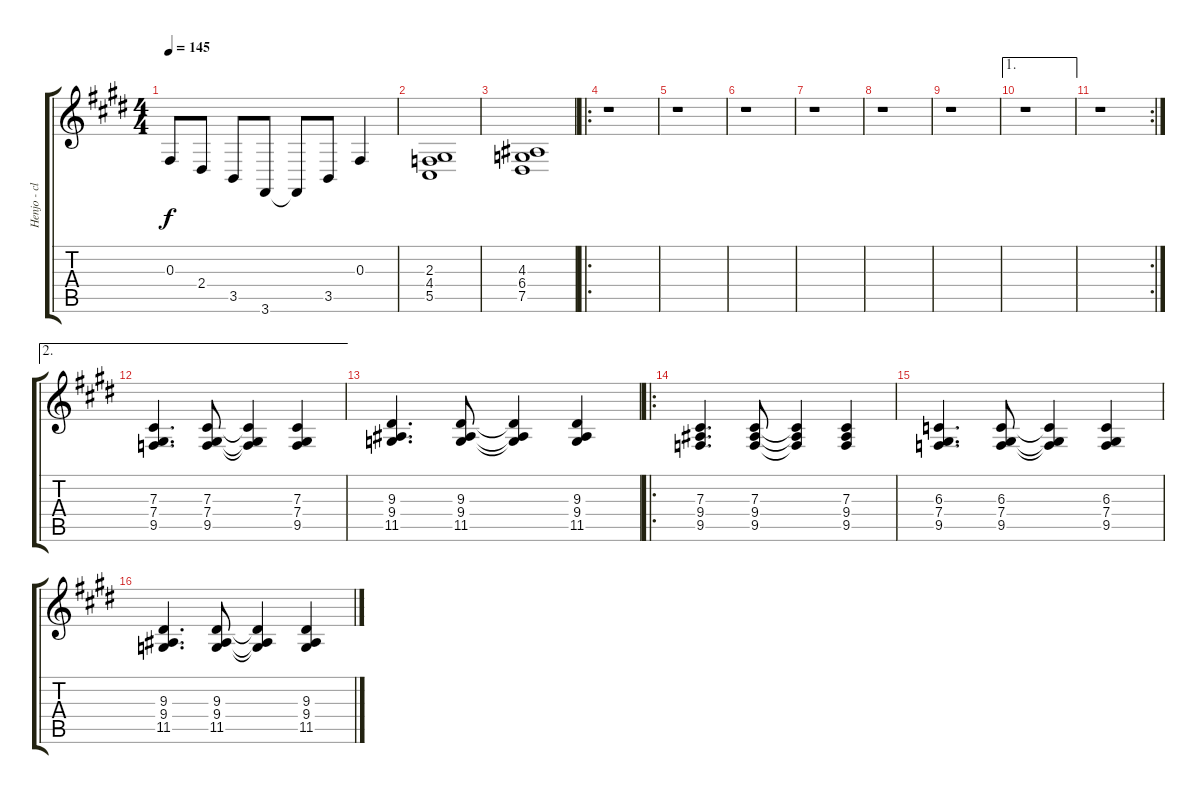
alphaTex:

\track ("Henjo - clavier" "Henjo - cl") {instrument stringensemble1}
\staff {score tabs}
\tuning (Eb4 Bb3 Gb3 Db3 Ab2 Eb2) {hide}
\ts (4 4)
\tempo 145
\clef g2
\ks e
0.3.8{dy f} 2.4.8 3.5.8 3.6.8 3.6{t}.8 3.5.8 0.3.4 |
(2.3 4.4 5.5).1 |
(4.3 6.4 7.5).1 |
\ro
r.1 |
r.1 |
r.1 |
r.1 |
r.1 |
r.1 |
\ae 1
r.1 |
\rc 2
r.1 |
\ae 2
(7.3 7.4 9.5).4{d} (7.3 7.4 9.5).8 (7.3{t} 7.4{t} 9.5{t}).4 (7.3 7.4 9.5).4 |
(9.3 9.4 11.5).4{d} (9.3 9.4 11.5).8 (9.3{t} 9.4{t} 11.5{t}).4 (9.3 9.4 11.5).4 |
\ro
(7.3 9.4 9.5).4{d} (7.3 9.4 9.5).8 (7.3{t} 9.4{t} 9.5{t}).4 (7.3 9.4 9.5).4 |
(6.3 7.4 9.5).4{d} (6.3 7.4 9.5).8 (6.3{t} 7.4{t} 9.5{t}).4 (6.3 7.4 9.5).4 |
(9.3 9.4 11.5).4{d} (9.3 9.4 11.5).8 (9.3{t} 9.4{t} 11.5{t}).4 (9.3 9.4 11.5).4
